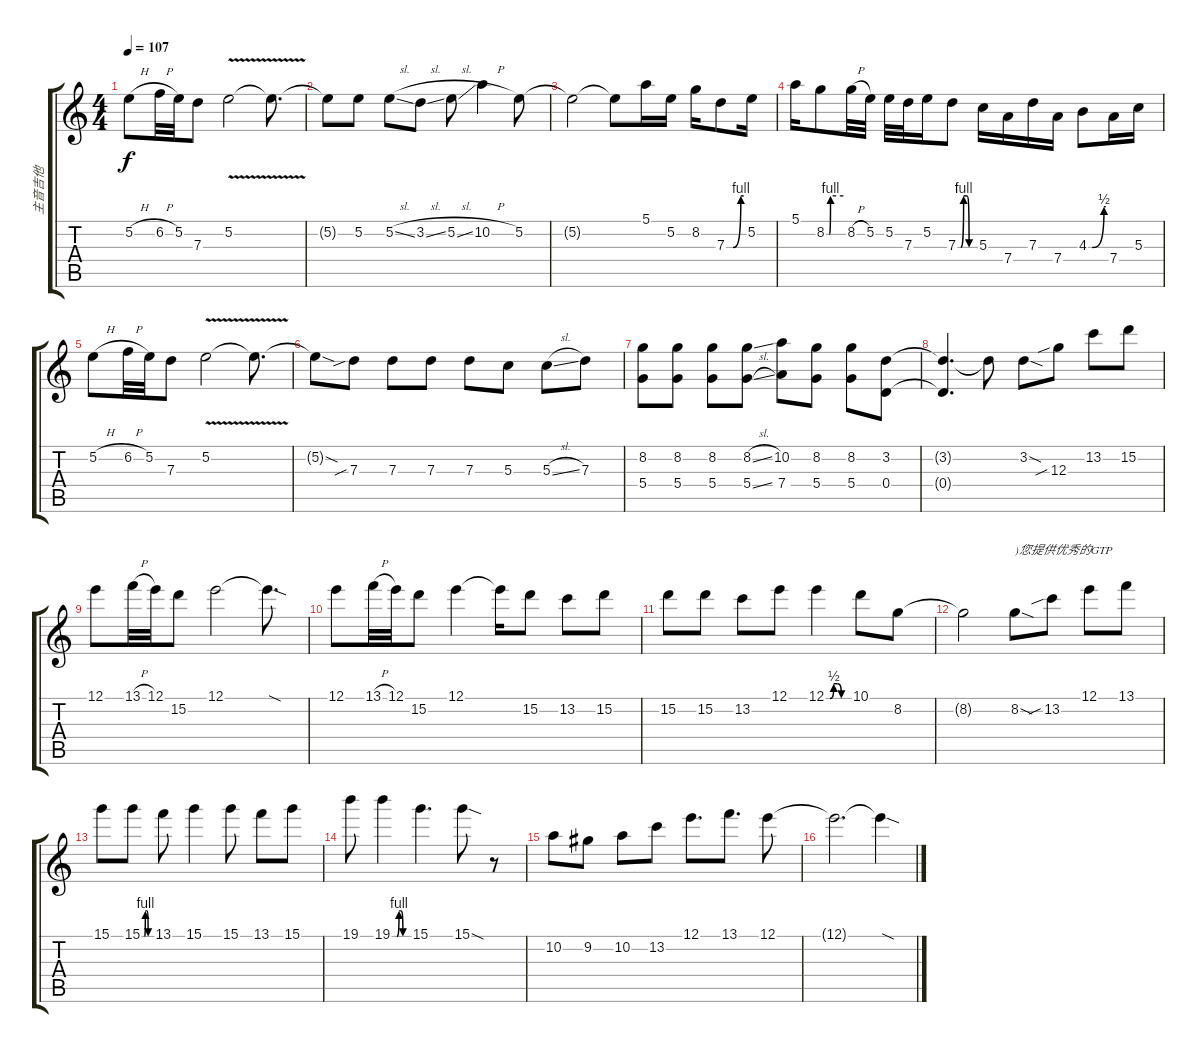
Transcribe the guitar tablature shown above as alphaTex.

\track ("主音吉他" "主音吉他") {instrument distortionguitar}
\staff {score tabs}
\tuning (E4 B3 G3 D3 A2 E2) {hide}
\ts (4 4)
\tempo 107
\clef g2
\ks c
5.2{h}.8{dy f} 6.2{h}.32 5.2.32 7.3.8 5.2{v}.2 5.2{t}.8{d} |
5.2{t}.8 5.2.8 5.2{sl}.8 3.2{sl}.8 5.2{sl}.8 10.2{h}.4 5.2.8 |
5.2{t}.2 5.2{t}.8 5.1.16 5.2.16 8.2.16 7.3{be (custom 0 0 23 0 50 4 60 4)}.8 5.2.16 |
5.1.16 8.2{be (custom 0 0 11 0 15 4 60 4)}.8 8.2{h}.32 5.2.32 5.2.32 7.3.32 5.2.16 7.3{be (custom 0 0 10 0 20 4 32 4 39 0 60 0)}.8 5.3.16 7.4.16 7.3.16 7.4.16 4.3{be (custom 0 0 13 0 54 2 60 2)}.8 7.4.16 5.3.16 |
5.2{h}.8 6.2{h}.32 5.2.32 7.3.8 5.2{v}.2 5.2{t}.8{d} |
5.2{sod t}.8 7.3{sib}.8 7.3.8 7.3.8 7.3.8 5.3.8 5.3{sl}.8 7.3.8 |
(8.2 5.4).8 (8.2 5.4).8 (8.2 5.4).8 (8.2{sl} 5.4{sl}).8 (10.2 7.4).8 (8.2 5.4).8 (8.2 5.4).8 (3.2 0.4).8 |
(3.2{t} 0.4{t}).4{d} 3.2{t}.8 3.2{sod}.8 12.3{sib}.8 13.2.8 15.2.8 |
12.1.8 13.1{h}.32 12.1.32 15.2.8 12.1.2 12.1{sod t}.8{d} |
12.1.8 13.1{h}.32 12.1.32 15.2.8 12.1.4 12.1{t}.16 15.2.8 13.2.8 15.2.8 |
15.2.8 15.2.8 13.2.8 12.1.8 12.1{be (custom 0 0 10 0 20 2 30 2 40 0 60 0)}.4 10.1.8 8.2.8 |
8.2{t}.2 8.2{sod}.8{txt ")您提供优秀的GTP"} 13.2{sib}.8 12.1.8 13.1.8 |
15.1.8 15.1{be (custom 0 0 16 0 21 4 31 4 39 0 60 0)}.8 13.1.8 15.1.4 15.1.8 13.1.8 15.1.8 |
19.1.8 19.1{be (custom 0 0 17 0 25 4 32 4 39 0 60 0)}.4 15.1.4{d} 15.1{sod}.8 r.8 |
10.2.8 9.2.8 10.2.8 13.2.8 12.1.8{d} 13.1.8{d} 12.1.8 |
12.1{t}.2{d} 12.1{sod t}.4
